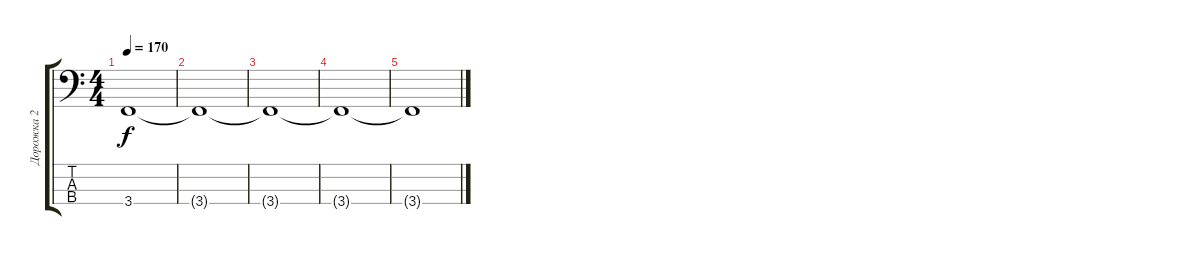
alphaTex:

\track ("Дорожка 2" "Дорожка 2") {instrument electricbassfinger}
\staff {score tabs}
\tuning (G2 D2 A1 D1) {hide}
\ts (4 4)
\tempo 170
\clef f4
\ks c
3.4{t}.1{dy f} |
3.4{t}.1 |
3.4{t}.1 |
3.4{t}.1 |
3.4{t}.1
